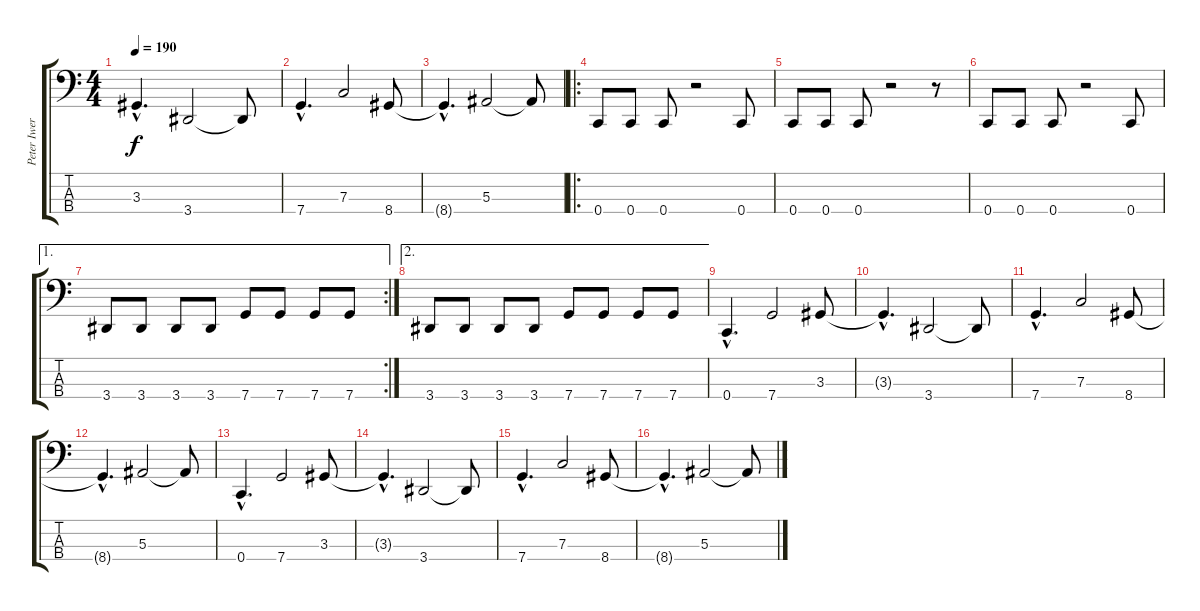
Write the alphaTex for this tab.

\track ("Peter Iwers" "Peter Iwer") {instrument electricbassfinger}
\staff {score tabs}
\tuning (Eb2 Bb1 F1 C1) {hide}
\ts (4 4)
\tempo 190
\clef f4
\ks c
3.3{hac t}.4{d dy f} 3.4.2 3.4{t}.8 |
7.4{hac}.4{d} 7.3.2 8.4.8 |
8.4{hac t}.4{d} 5.3.2 5.3{t}.8 |
\ro
0.4.8 0.4.8 0.4.8 r.2 0.4.8 |
0.4.8 0.4.8 0.4.8 r.2 r.8 |
0.4.8 0.4.8 0.4.8 r.2 0.4.8 |
\ae 1
\rc 2
3.4.8 3.4.8 3.4.8 3.4.8 7.4.8 7.4.8 7.4.8 7.4.8 |
\ae 2
3.4.8 3.4.8 3.4.8 3.4.8 7.4.8 7.4.8 7.4.8 7.4.8 |
0.4{hac}.4{d} 7.4.2 3.3.8 |
3.3{hac t}.4{d} 3.4.2 3.4{t}.8 |
7.4{hac}.4{d} 7.3.2 8.4.8 |
8.4{hac t}.4{d} 5.3.2 5.3{t}.8 |
0.4{hac}.4{d} 7.4.2 3.3.8 |
3.3{hac t}.4{d} 3.4.2 3.4{t}.8 |
7.4{hac}.4{d} 7.3.2 8.4.8 |
8.4{hac t}.4{d} 5.3.2 5.3{t}.8
